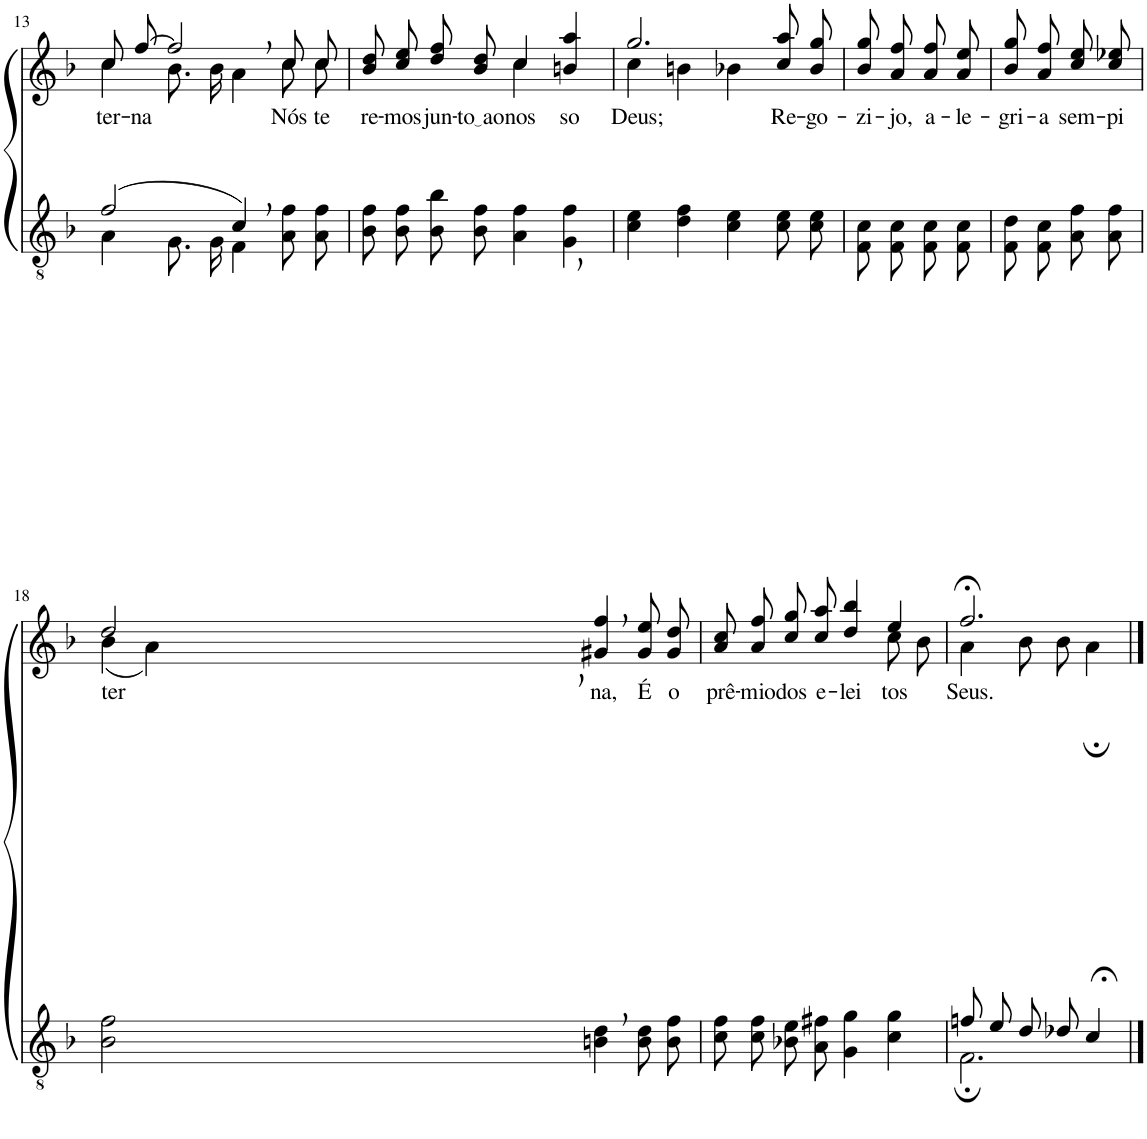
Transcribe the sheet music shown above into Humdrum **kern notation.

**kern	**kern	**text
*part2	*part1	*part1
*staff2	*staff1	*staff1
*I"Parte III e IV	*I"Parte I e II	*
!!LO:PB:g=z
*clefGv2	*clefG2	*
*Trd5c9	*Trd5c9	*
*k[b-]	*k[b-]	*
*M4/4	*M4/4	*
=13	=13	=13
*^	*^	*
!	!	!	!	!LO:LY:b
(2f/	4A\	8cc/L	4cc\	ter-
!	!	!	!	!LO:LY:b
.	.	[8ff/J	.	-na
.	8.G\L	2ff,/]	8.b-\L	.
.	16G\Jk	.	16b-\Jk	.
4c,/)	4F\	.	4a\	.
!	!	!	!	!LO:LY:b
4ryy	8A\ 8f\L	8cc/L	8cc\L	Nós
!	!	!	!	!LO:LY:b
.	8A\ 8f\J	8cc/J	8cc\J	te-
=14	=14	=14	=14	=14
!	!	!	!	!LO:LY:b
*v	*v	*	*	*
8B-\ 8f\L	8b-\ 8dd\L	2ryy	-re-
!	!	!	!LO:LY:b
8B-\ 8f\J	8cc\ 8ee\J	.	-mos
!	!	!	!LO:LY:b
8B-\ 8b-\L	8dd\ 8ff\L	.	jun-
!	!	!	!LO:LY:b
8B-\ 8f\J	8b-\ 8dd\J	.	to ao
!	!	!	!LO:LY:b
4A\ 4f\	4cc/	4cc\	nos-
!	!	!	!LO:LY:b
4G\ 4f\	4bn/ 4aa/	4ryy	-so
=15	=15	=15	=15
!	!	!	!LO:LY:b
4c\ 4e\	2.gg/	4cc\	Deus;
4d\ 4f\	.	4bn\	.
4c\ 4e\	.	4b-X\	.
!	!	!	!LO:LY:b
8c\ 8e\L	8cc\ 8aa\L	4ryy	Re-
!	!	!	!LO:LY:b
8c\ 8e\J	8b-\ 8gg\J	.	-go-
*	*v	*v	*
=16	=16	=16
!	!	!LO:LY:b
8F/ 8c/L	8b-\ 8gg\L	-zi-
!	!	!LO:LY:b
8F/ 8c/J	8a\ 8ff\J	-jo,
!	!	!LO:LY:b
8F/ 8c/L	8a\ 8ff\L	a-
!	!	!LO:LY:b
8F/ 8c/J	8a\ 8ee\J	-le-
=17	=17	=17
!	!	!LO:LY:b
8F/ 8d/L	8b-\ 8gg\L	-gri-
!	!	!LO:LY:b
8F/ 8c/J	8a\ 8ff\J	-a
!	!	!LO:LY:b
8A\ 8f\L	8cc\ 8ee\L	sem-
!	!	!LO:LY:b
8A\ 8f\J	8cc\ 8ee-X\J	-pi-
!!LO:LB:g=z
=18	=18	=18
*	*^	*
!	!	!	!LO:LY:b
2B-\, 2f\,	2dd,/	(4b-\	-ter-
.	.	4a\)	.
!	!	!	!LO:LY:b
4Bn\, 4d\,	4g#X/, 4ff/,	2ryy	-na,
!	!	!	!LO:LY:b
8B\ 8d\L	8g#\ 8ee\L	.	É
!	!	!	!LO:LY:b
8B\ 8f\J	8g#\ 8dd\J	.	o
=19	=19	=19	=19
!	!	!	!LO:LY:b
8c\ 8f\L	8a\ 8cc\L	2.ryy	prê-
!	!	!	!LO:LY:b
8c\ 8f\J	8a\ 8ff\J	.	-mio
!	!	!	!LO:LY:b
8B-X\ 8e\L	8cc\ 8gg\L	.	dos
!	!	!	!LO:LY:b
8A\ 8f#X\J	8cc\ 8aa\J	.	e-
!	!	!	!LO:LY:b
4G\ 4g\	4dd/ 4bb-/	.	-lei-
!	!	!	!LO:LY:b
4c\ 4g\	4ee/	8cc\L	-tos
.	.	8b-\J	.
=20	=20	=20	=20
*^	*	*	*
!	!	!	!	!LO:LY:b
8fn/L	2.F;\	2.ff;</	4a\	Seus.
8e/J	.	.	.	.
8d/L	.	.	8b-\L	.
8d-X/J	.	.	8b-\J	.
4c;</	.	.	4a;\	.
*v	*v	*	*	*
*	*v	*v	*
==	==	==
*-	*-	*-
